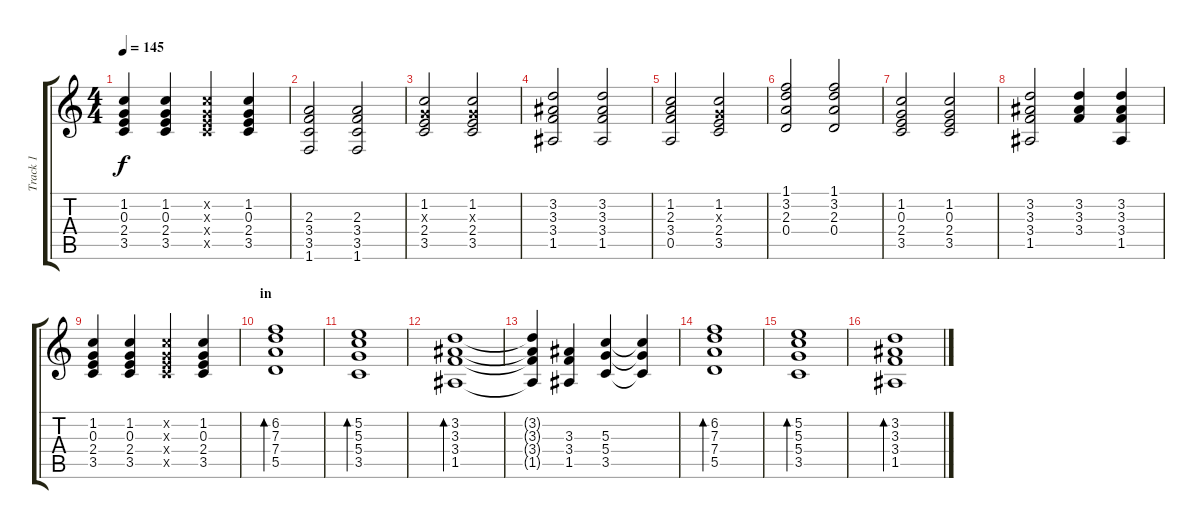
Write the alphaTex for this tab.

\track ("Track 1" "Track 1") {instrument acousticguitarsteel}
\staff {score tabs}
\tuning (E4 B3 G3 D3 A2 E2) {hide}
\ts (4 4)
\tempo 145
\clef g2
\ks c
(1.2 0.3 2.4 3.5).4{dy f} (1.2 0.3 2.4 3.5).4 (1.2{x} 0.3{x} 2.4{x} 3.5{x}).4 (1.2 0.3 2.4 3.5).4 |
(2.3 3.4 3.5 1.6).2 (2.3 3.4 3.5 1.6).2 |
(1.2 0.3{x} 2.4 3.5).2 (1.2 0.3{x} 2.4 3.5).2 |
(3.2 3.3 3.4 1.5).2 (3.2 3.3 3.4 1.5).2 |
(1.2 2.3 3.4 0.5).2 (1.2 0.3{x} 2.4 3.5).2 |
(1.1 3.2 2.3 0.4).2 (1.1 3.2 2.3 0.4).2 |
(1.2 0.3 2.4 3.5).2 (1.2 0.3 2.4 3.5).2 |
(3.2 3.3 3.4 1.5).2 (3.2 3.3 3.4).4 (3.2 3.3 3.4 1.5).4 |
(1.2 0.3 2.4 3.5).4 (1.2 0.3 2.4 3.5).4 (1.2{x} 0.3{x} 2.4{x} 3.5{x}).4 (1.2 0.3 2.4 3.5).4 |
\section ("" "in")
(6.2 7.3 7.4 5.5).1{bd 480} |
(5.2 5.3 5.4 3.5).1{bd 240} |
(3.2 3.3 3.4 1.5).1{bd 240} |
(3.2{t} 3.3{t} 3.4{t} 1.5{t}).4 (3.3 3.4 1.5).4 (5.3 5.4 3.5).4 (5.3{t} 5.4{t} 3.5{t}).4 |
(6.2 7.3 7.4 5.5).1{bd 240} |
(5.2 5.3 5.4 3.5).1{bd 240} |
(3.2 3.3 3.4 1.5).1{bd 240}
